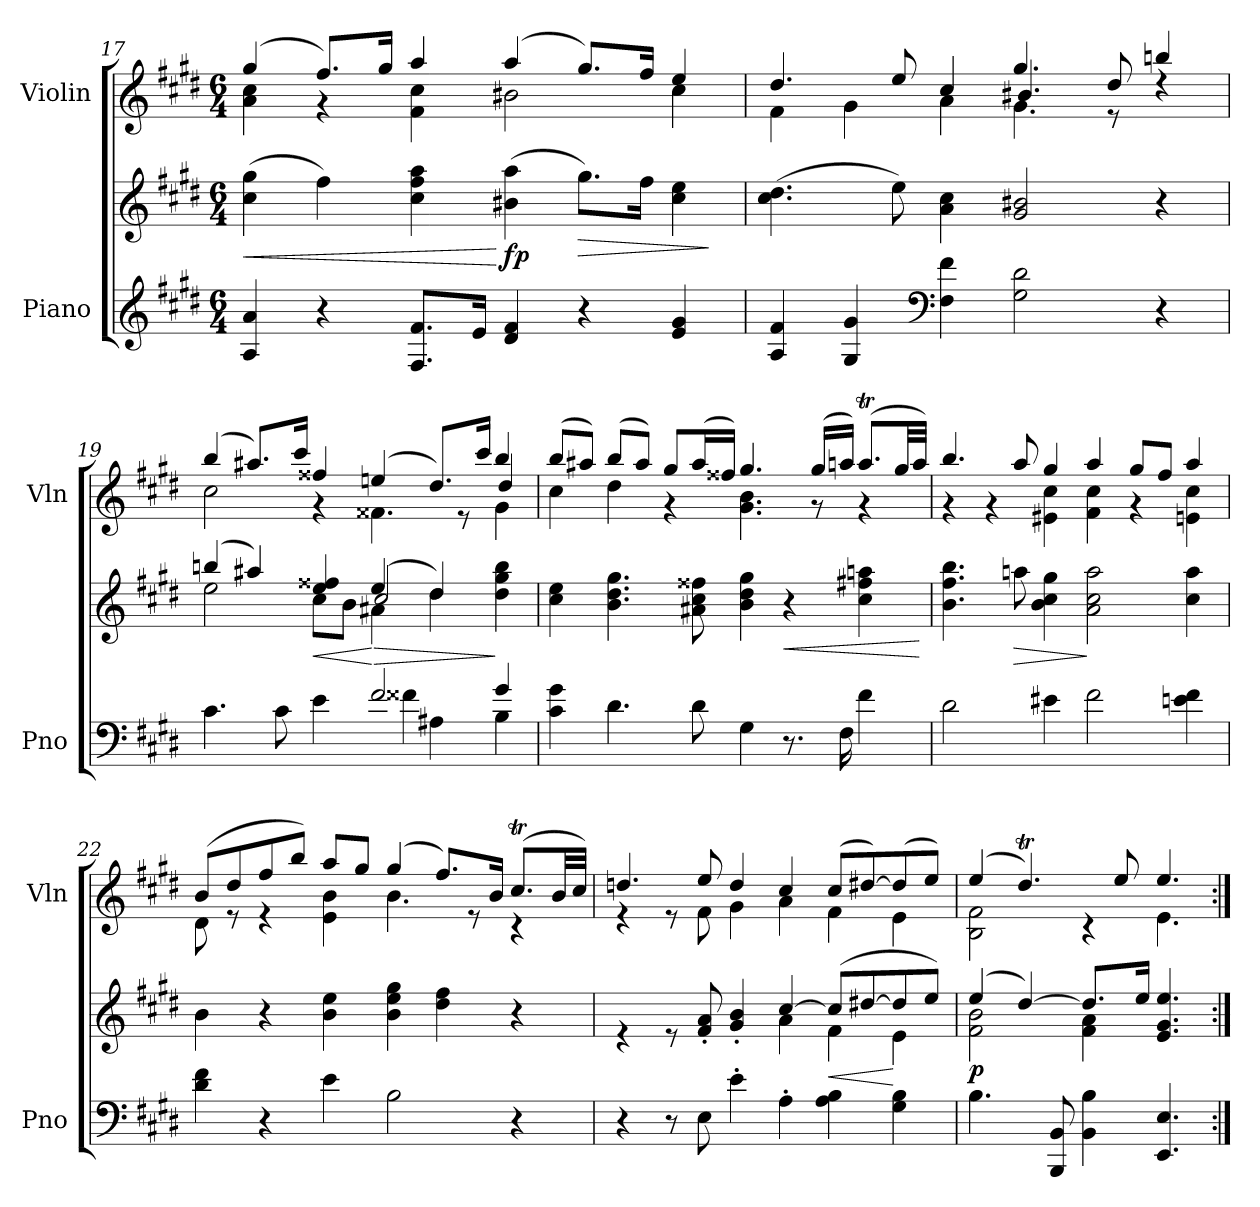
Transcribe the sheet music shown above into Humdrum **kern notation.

**kern	**kern	**dynam	**kern
*part2	*part2	*part2	*part1
*staff3	*staff2	*staff2/3	*staff1
*I"Piano	*	*	*I"Violin
*I'Pno	*	*	*I'Vln
*clefG2	*clefG2	*	*clefG2
*k[f#c#g#d#]	*k[f#c#g#d#]	*	*k[f#c#g#d#]
*M6/4	*M6/4	*	*M6/4
=17	=17	=17	=17
!	!	!LO:HP:b	!
*	*	*	*^
4A/ 4a/	(4cc#\ 4gg#\	<	(4gg#/	4a\ 4cc#\
4r	4ff#\)	.	8.ff#/L)	4r
.	.	.	16gg#/Jk	.
8.F#/ 8.f#/L	4cc#\ 4ff#\ 4aa\	.	4aa/	4f#\ 4cc#\
16e/Jk	.	.	.	.
!	!	!LO:DY:n=1:b	!	!
4d#/ 4f#/	(4b#X\ 4aa\	[ fp	(4aa/	2b#X\
!	!	!LO:HP:b	!	!
4r	8.gg#\L)	>	8.gg#/L)	.
.	16ff#\Jk	.	16ff#/Jk	.
4e/ 4g#/	4cc#\ 4ee\	.	4ee/	4cc#\
*	*	*	*v	*v
.	.	]	.
=18	=18	=18	=18
*	*	*	*^
*	*	*	*	*^
4A/ 4f#/	(4.cc#\ 4.dd#\	.	4.dd#/	4f#\	2.ryy
4G#/ 4g#/	.	.	.	4g#\	.
.	8ee\)	.	8ee/	.	.
*clefF4	*	*	*	*	*
4F#\ 4f#\	4a\ 4cc#\	.	4cc#/	4a\	.
2G#\ 2d#\	2g#/ 2b#X/	.	4.gg#/	4.g#\	4.b#X/
.	.	.	8dd#/	8r	4.ryy
4r	4r	.	4bbn/	4rdd	.
!!LO:LB:g=z	!!	!!
=19	=19	=19	=19	=19	=19
*^	*^	*	*	*	*
*	*	*	*^	*	*	*	*
4.c#\	2.ryy	(4bbn/	2ee\	2.ryy	.	(4bb/	2cc#\	4ryy
*	*	*	*	*	*	*	*v	*v
.	.	4aa#X/)	.	.	.	8.aa#X/L)	.
8c#\	.	.	.	.	.	.	.
.	.	.	.	.	.	16ccc#/Jk	.
!	!	!	!	!	!LO:HP:b	!	!
4e\	.	4ee/ 4ff##X/	8cc#\L	.	<	4ff##X/	4r
.	.	.	8b\J	.	.	.	.
!	!	!	!	!	!LO:HP:n=1:b	!	!
2f#/	4f##X\	(4ee/	4a#X\	2cc#/	[ >	(4een/	4.f##X\
.	4A#X\	4dd#/)	4dd#\	.	.	8.dd#/L)	.
.	.	.	.	.	.	.	8r
.	.	.	.	.	.	16ccc#/Jk	.
*	*	*	*	*	*	*	*^
4g#/	4B\	4dd#\ 4gg#\ 4bb\	4ryy	4ryy	]	4bb/	4g#\	4dd#/
*v	*v	*	*	*	*	*	*v	*v
*	*v	*v	*v	*	*	*
=20	=20	=20	=20	=20
4c#\ 4g#\	4cc#\ 4ee\	.	(8bb/L	4cc#\
.	.	.	8aa#X/J)	.
4.d#\	4.b\ 4.dd#\ 4.gg#\	.	(8bb/L	4dd#\
.	.	.	8aa#/J)	.
.	.	.	8gg#/L	4r
8d#\	8a#X\ 8cc#\ 8ff##X\	.	(16aa#/L	.
.	.	.	16ff##X/JJ)	.
4G#\	4b\ 4dd#\ 4gg#\	.	4.gg#/	4.g#\ 4.b\
!	!	!LO:HP:b	!	!
8.r	4r	<	.	.
.	.	.	(16gg#/LL	8r
16F#\	.	.	16aan/JJ)	.
4f#\	4cc#\ 4ff#X\ 4aan\	.	(8.aaT/L	4r
.	.	.	32gg#/LL	.
.	.	.	32aa/JJJ)	.
*	*	*	*v	*v
.	.	[	.
=21	=21	=21	=21
*	*	*	*^
2d#\	4.b\ 4.ff#\ 4.bb\	.	4.bb/	4r
.	.	.	.	4r
!	!	!LO:HP:b	!	!
.	8aan\	>	8aa/	.
4e#X\	4b\ 4cc#\ 4gg#\	.	4gg#/	4e#X\ 4cc#\
2f#\	2a\ 2cc#\ 2aa\	]	4aa/	4f#\ 4cc#\
.	.	.	8gg#/L	4r
.	.	.	8ff#/J	.
4en\ 4f#\	4cc#\ 4aa\	.	4aa/	4en\ 4cc#\
!!LO:LB:g=z	!!
=22	=22	=22	=22	=22
4d#\ 4f#\	4b\	.	(8b/L	8d#\
.	.	.	8dd#/	8r
4r	4r	.	8ff#/	4r
.	.	.	8bb/J)	.
4e\	4b\ 4ee\	.	8aa/L	4e\ 4b\
.	.	.	8gg#/J	.
2B\	4b\ 4ee\ 4gg#\	.	(4gg#/	4.b\
.	4dd#\ 4ff#\	.	8.ff#/L)	.
.	.	.	.	8r
.	.	.	16b/Jk	.
4r	4r	.	(8.cc#T/L	4r
.	.	.	32b/LL	.
.	.	.	32cc#/JJJ)	.
=23	=23	=23	=23	=23
*	*^	*	*	*
4r	4re	2.ryy	.	4.ddn/	4r
8r	8re	.	.	.	8r
8E\	8f#/' 8a/'	.	.	8ee/	8f#\
4e'\	4g#/' 4b/'	.	.	4dd/	4g#\
4A'\	[4cc#/	4a\	.	4cc#/	4a\
!	!	!	!LO:HP:b	!	!
4A\ 4B\	(8cc#/L]	4f#\	<	(8cc#/L	4f#\
.	[8dd#X/	.	.	[8dd#X/)	.
4G#\ 4B\	8dd#/]	4e\	[	(8dd#/]	4e\
.	8ee/J)	.	.	8ee/J)	.
=24	=24	=24	=24	=24	=24
!	!	!	!LO:DY:b	!	!
4.B\	(4ee/	2f#\ 2b\	p	(4ee/	2B\ 2f#\
.	[4dd#/)	.	.	4.dd#t/)	.
8BBB/ 8BB/	.	.	.	.	.
4BB\ 4B\	8.dd#/L]	4f#\ 4a\	.	.	4r
.	.	.	.	8ee/	.
.	16ee/Jk	.	.	.	.
4.EE/ 4.E/	4.e/ 4.g#/ 4.ee/	4.ryy	.	4.ee/	4.e\
*	*v	*v	*	*	*
*	*	*	*v	*v
=:|!	=:|!	=:|!	=:|!
*-	*-	*-	*-
